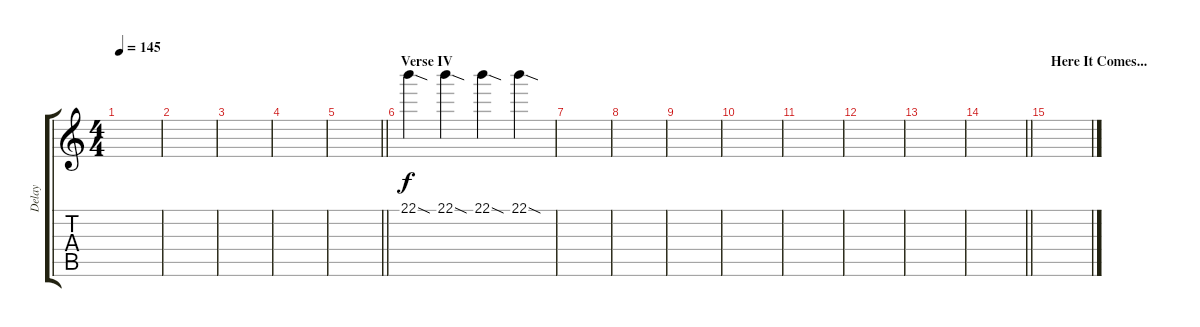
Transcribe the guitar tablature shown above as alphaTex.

\track ("Delay" "Delay") {instrument distortionguitar}
\staff {score tabs}
\tuning (Db4 Ab3 E3 B2 Gb2 B1) {hide}
\ts (4 4)
\tempo 145
\clef g2
\ks c
|
|
|
|
\barLineRight lightlight
|
\section ("" "Verse IV")
22.1{sod}.4{volume 0} 22.1{sod}.4 22.1{sod}.4 22.1{sod}.4 |
|
|
|
|
|
|
|
\barLineRight lightlight
|
\section ("" "Here It Comes...")
